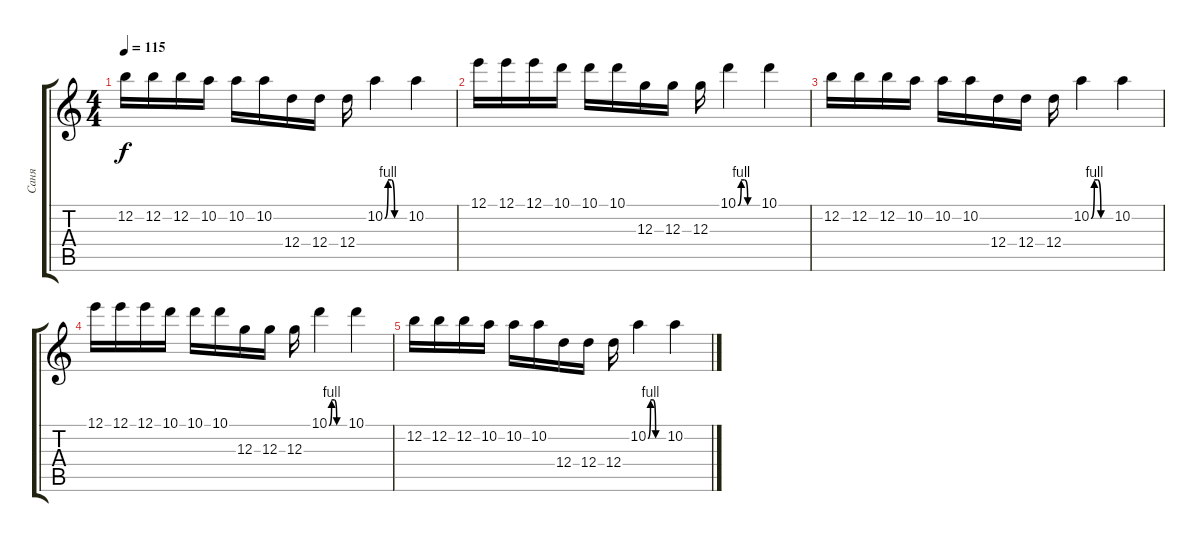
\track ("Саня" "Саня") {instrument overdrivenguitar}
\staff {score tabs}
\tuning (E4 B3 G3 D3 A2 E2) {hide}
\ts (4 4)
\tempo 115
\clef g2
\ks c
12.2.16{dy f} 12.2.16 12.2.16 10.2.16 10.2.16 10.2.16 12.4.16 12.4.16 12.4.16 10.2{be (custom 0 0 10 4 20 4 30 0 60 0)}.4 10.2.4 |
12.1.16 12.1.16 12.1.16 10.1.16 10.1.16 10.1.16 12.3.16 12.3.16 12.3.16 10.1{be (custom 0 0 10 4 20 4 30 0 60 0)}.4 10.1.4 |
12.2.16 12.2.16 12.2.16 10.2.16 10.2.16 10.2.16 12.4.16 12.4.16 12.4.16 10.2{be (custom 0 0 10 4 20 4 30 0 60 0)}.4 10.2.4 |
12.1.16 12.1.16 12.1.16 10.1.16 10.1.16 10.1.16 12.3.16 12.3.16 12.3.16 10.1{be (custom 0 0 10 4 20 4 30 0 60 0)}.4 10.1.4 |
12.2.16 12.2.16 12.2.16 10.2.16 10.2.16 10.2.16 12.4.16 12.4.16 12.4.16 10.2{be (custom 0 0 10 4 20 4 30 0 60 0)}.4 10.2.4
